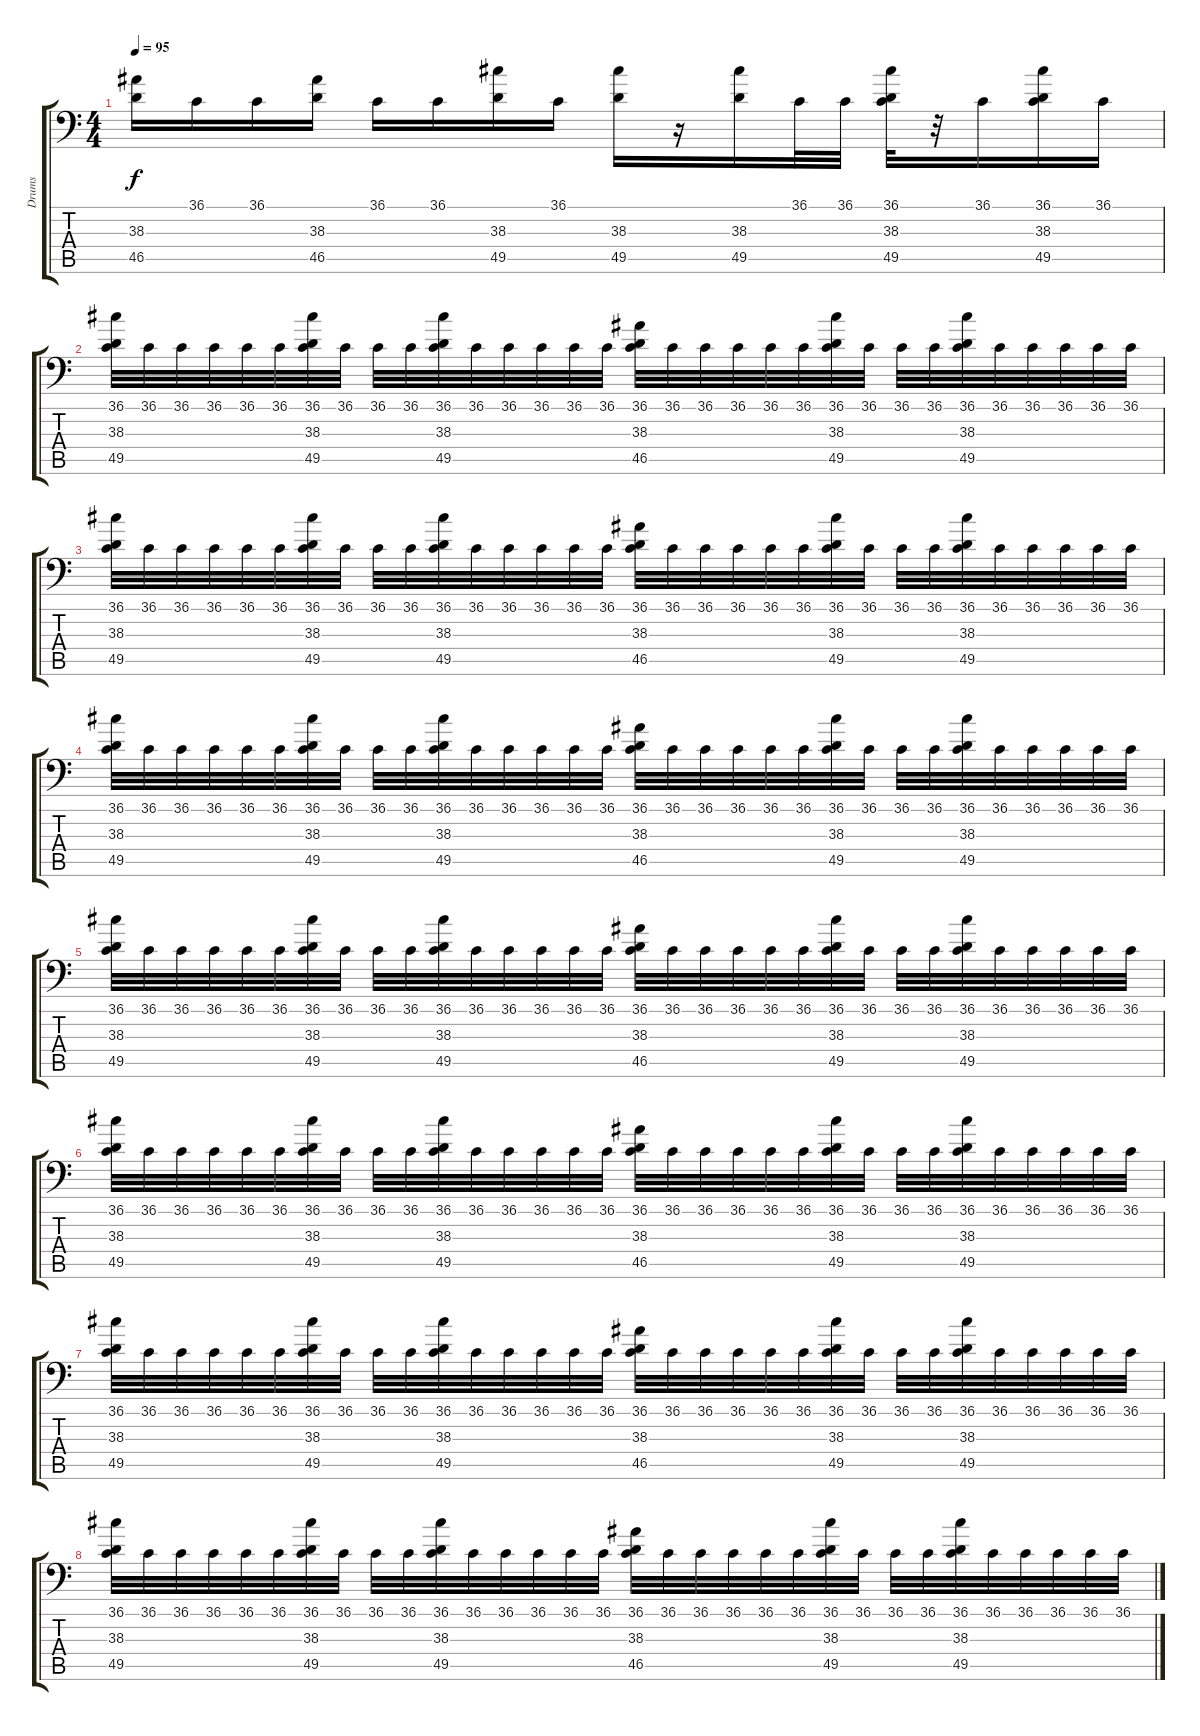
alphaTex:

\track ("Drums" "Drums") {instrument acousticgrandpiano}
\staff {score tabs}
\tuning (C-1 C-1 C-1 C-1 C-1 C-1) {hide}
\ts (4 4)
\tempo 95
\clef f4
\ks c
(38.3 46.5).16{dy f} 36.1.16 36.1.16 (38.3 46.5).16 36.1.16 36.1.16 (38.3 49.5).16 36.1.16 (38.3 49.5).16 r.16 (38.3 49.5).16 36.1.32 36.1.32 (36.1 38.3 49.5).32 r.32 36.1.16 (36.1 38.3 49.5).16 36.1.16 |
(36.1 38.3 49.5).32 36.1.32 36.1.32 36.1.32 36.1.32 36.1.32 (36.1 38.3 49.5).32 36.1.32 36.1.32 36.1.32 (36.1 38.3 49.5).32 36.1.32 36.1.32 36.1.32 36.1.32 36.1.32 (36.1 38.3 46.5).32 36.1.32 36.1.32 36.1.32 36.1.32 36.1.32 (36.1 38.3 49.5).32 36.1.32 36.1.32 36.1.32 (36.1 38.3 49.5).32 36.1.32 36.1.32 36.1.32 36.1.32 36.1.32 |
(36.1 38.3 49.5).32 36.1.32 36.1.32 36.1.32 36.1.32 36.1.32 (36.1 38.3 49.5).32 36.1.32 36.1.32 36.1.32 (36.1 38.3 49.5).32 36.1.32 36.1.32 36.1.32 36.1.32 36.1.32 (36.1 38.3 46.5).32 36.1.32 36.1.32 36.1.32 36.1.32 36.1.32 (36.1 38.3 49.5).32 36.1.32 36.1.32 36.1.32 (36.1 38.3 49.5).32 36.1.32 36.1.32 36.1.32 36.1.32 36.1.32 |
(36.1 38.3 49.5).32 36.1.32 36.1.32 36.1.32 36.1.32 36.1.32 (36.1 38.3 49.5).32 36.1.32 36.1.32 36.1.32 (36.1 38.3 49.5).32 36.1.32 36.1.32 36.1.32 36.1.32 36.1.32 (36.1 38.3 46.5).32 36.1.32 36.1.32 36.1.32 36.1.32 36.1.32 (36.1 38.3 49.5).32 36.1.32 36.1.32 36.1.32 (36.1 38.3 49.5).32 36.1.32 36.1.32 36.1.32 36.1.32 36.1.32 |
(36.1 38.3 49.5).32 36.1.32 36.1.32 36.1.32 36.1.32 36.1.32 (36.1 38.3 49.5).32 36.1.32 36.1.32 36.1.32 (36.1 38.3 49.5).32 36.1.32 36.1.32 36.1.32 36.1.32 36.1.32 (36.1 38.3 46.5).32 36.1.32 36.1.32 36.1.32 36.1.32 36.1.32 (36.1 38.3 49.5).32 36.1.32 36.1.32 36.1.32 (36.1 38.3 49.5).32 36.1.32 36.1.32 36.1.32 36.1.32 36.1.32 |
(36.1 38.3 49.5).32 36.1.32 36.1.32 36.1.32 36.1.32 36.1.32 (36.1 38.3 49.5).32 36.1.32 36.1.32 36.1.32 (36.1 38.3 49.5).32 36.1.32 36.1.32 36.1.32 36.1.32 36.1.32 (36.1 38.3 46.5).32 36.1.32 36.1.32 36.1.32 36.1.32 36.1.32 (36.1 38.3 49.5).32 36.1.32 36.1.32 36.1.32 (36.1 38.3 49.5).32 36.1.32 36.1.32 36.1.32 36.1.32 36.1.32 |
(36.1 38.3 49.5).32 36.1.32 36.1.32 36.1.32 36.1.32 36.1.32 (36.1 38.3 49.5).32 36.1.32 36.1.32 36.1.32 (36.1 38.3 49.5).32 36.1.32 36.1.32 36.1.32 36.1.32 36.1.32 (36.1 38.3 46.5).32 36.1.32 36.1.32 36.1.32 36.1.32 36.1.32 (36.1 38.3 49.5).32 36.1.32 36.1.32 36.1.32 (36.1 38.3 49.5).32 36.1.32 36.1.32 36.1.32 36.1.32 36.1.32 |
(36.1 38.3 49.5).32 36.1.32 36.1.32 36.1.32 36.1.32 36.1.32 (36.1 38.3 49.5).32 36.1.32 36.1.32 36.1.32 (36.1 38.3 49.5).32 36.1.32 36.1.32 36.1.32 36.1.32 36.1.32 (36.1 38.3 46.5).32 36.1.32 36.1.32 36.1.32 36.1.32 36.1.32 (36.1 38.3 49.5).32 36.1.32 36.1.32 36.1.32 (36.1 38.3 49.5).32 36.1.32 36.1.32 36.1.32 36.1.32 36.1.32
